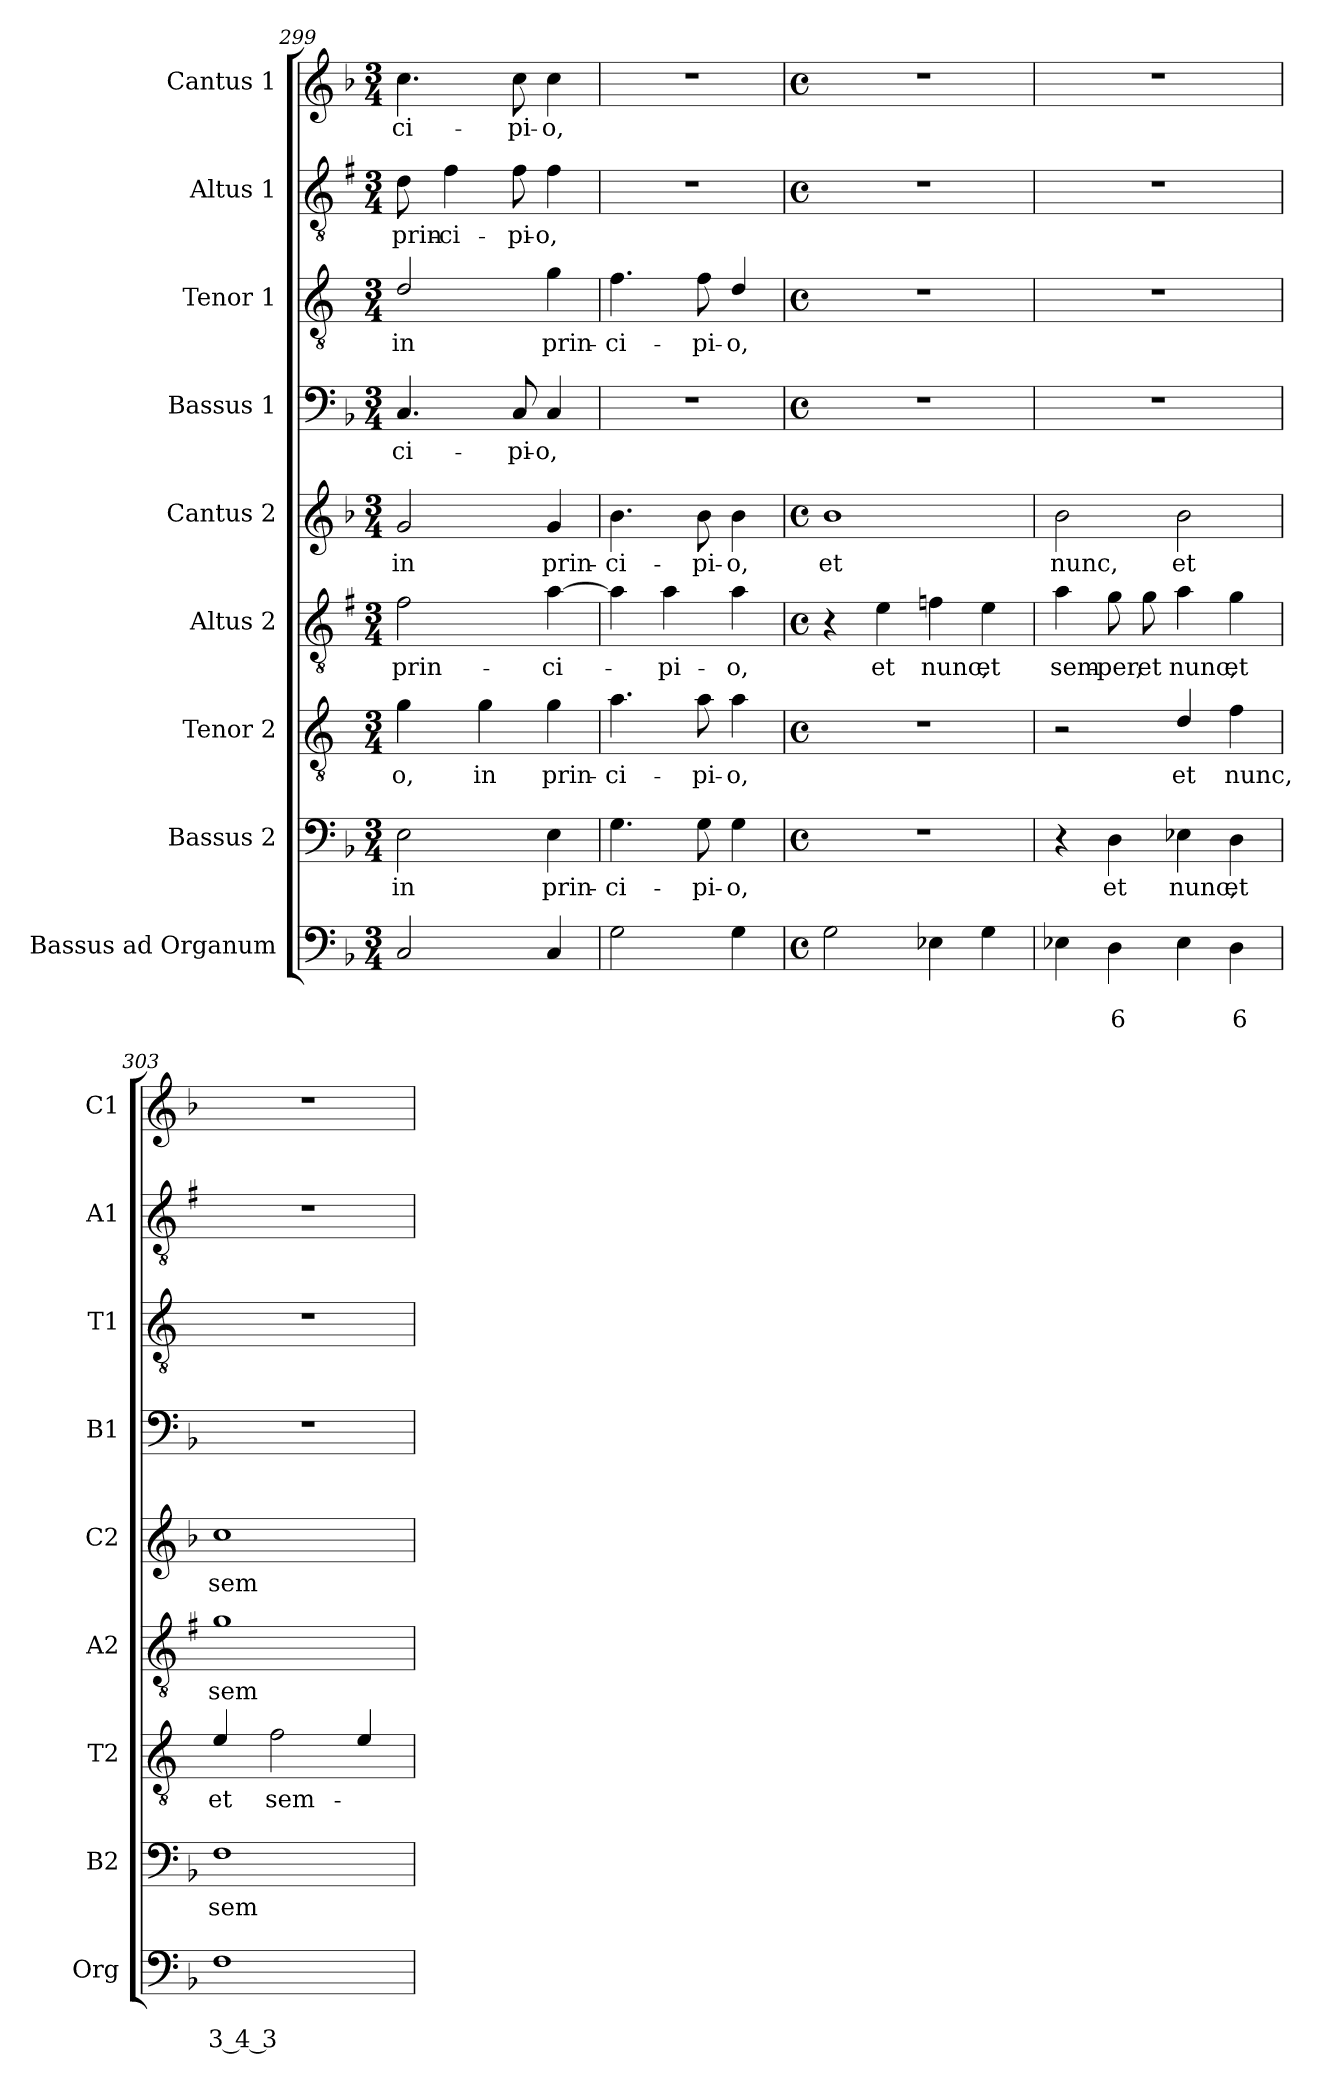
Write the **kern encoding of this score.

**kern	**text	**text	**kern	**text	**kern	**text	**kern	**text	**kern	**text	**kern	**text	**kern	**text	**kern	**text	**kern	**text
*part9	*part9	*part9	*part8	*part8	*part7	*part7	*part6	*part6	*part5	*part5	*part4	*part4	*part3	*part3	*part2	*part2	*part1	*part1
*staff9	*staff9	*staff9	*staff8	*staff8	*staff7	*staff7	*staff6	*staff6	*staff5	*staff5	*staff4	*staff4	*staff3	*staff3	*staff2	*staff2	*staff1	*staff1
*I"Bassus ad Organum	*	*	*I"Bassus 2	*	*I"Tenor 2	*	*I"Altus 2	*	*I"Cantus 2	*	*I"Bassus 1	*	*I"Tenor 1	*	*I"Altus 1	*	*I"Cantus 1	*
*I'Org	*	*	*I'B2	*	*I'T2	*	*I'A2	*	*I'C2	*	*I'B1	*	*I'T1	*	*I'A1	*	*I'C1	*
*clefF4	*	*	*clefF4	*	*clefGv2	*	*clefGv2	*	*clefG2	*	*clefF4	*	*clefGv2	*	*clefGv2	*	*clefG2	*
*	*	*	*	*	*ITrd4c7	*	*ITrd1c2	*	*	*	*	*	*ITrd4c7	*	*ITrd1c2	*	*	*
*k[b-]	*	*	*k[b-]	*	*k[b-]	*	*k[b-]	*	*k[b-]	*	*k[b-]	*	*k[b-]	*	*k[b-]	*	*k[b-]	*
*F:	*	*	*F:	*	*F:	*	*F:	*	*F:	*	*F:	*	*F:	*	*F:	*	*F:	*
*M3/4	*	*	*M3/4	*	*M3/4	*	*M3/4	*	*M3/4	*	*M3/4	*	*M3/4	*	*M3/4	*	*M3/4	*
=299	=299	=299	=299	=299	=299	=299	=299	=299	=299	=299	=299	=299	=299	=299	=299	=299	=299	=299
!	!	!	!	!LO:LY:b	!	!LO:LY:b	!	!LO:LY:b	!	!LO:LY:b	!	!LO:LY:b	!	!LO:LY:b	!	!LO:LY:b	!	!LO:LY:b
2C/	.	.	2E\	in	4c\	-o,	2e\	prin-	2g/	in	4.C/	-ci-	2G/	in	8c\	prin-	4.cc\	-ci-
!	!	!	!	!	!	!	!	!	!	!	!	!	!	!	!	!LO:LY:b	!	!
.	.	.	.	.	.	.	.	.	.	.	.	.	.	.	4e\	-ci-	.	.
!	!	!	!	!	!	!LO:LY:b	!	!	!	!	!	!	!	!	!	!	!	!
.	.	.	.	.	4c\	in	.	.	.	.	.	.	.	.	.	.	.	.
!	!	!	!	!	!	!	!	!	!	!	!	!LO:LY:b	!	!	!	!LO:LY:b	!	!LO:LY:b
.	.	.	.	.	.	.	.	.	.	.	8C/	-pi-	.	.	8e\	-pi-	8cc\	-pi-
!	!	!	!	!LO:LY:b	!	!LO:LY:b	!	!LO:LY:b	!	!LO:LY:b	!	!LO:LY:b	!	!LO:LY:b	!	!LO:LY:b	!	!LO:LY:b
4C/	.	.	4E\	prin-	4c\	prin-	[4g\	-ci-	4g/	prin-	4C/	-o,	4c\	prin-	4e\	-o,	4cc\	-o,
!!LO:PB:g=z
=300	=300	=300	=300	=300	=300	=300	=300	=300	=300	=300	=300	=300	=300	=300	=300	=300	=300	=300
!	!	!	!	!LO:LY:b	!	!LO:LY:b	!	!	!	!LO:LY:b	!	!	!	!LO:LY:b	!	!	!	!
2G\	.	.	4.G\	-ci-	4.d\	-ci-	4g\]	.	4.b-\	-ci-	2.r	.	4.B-\	-ci-	2.r	.	2.r	.
!	!	!	!	!	!	!	!	!LO:LY:b	!	!	!	!	!	!	!	!	!	!
.	.	.	.	.	.	.	4g\	-pi-	.	.	.	.	.	.	.	.	.	.
!	!	!	!	!LO:LY:b	!	!LO:LY:b	!	!	!	!LO:LY:b	!	!	!	!LO:LY:b	!	!	!	!
.	.	.	8G\	-pi-	8d\	-pi-	.	.	8b-\	-pi-	.	.	8B-\	-pi-	.	.	.	.
!	!	!	!	!LO:LY:b	!	!LO:LY:b	!	!LO:LY:b	!	!LO:LY:b	!	!	!	!LO:LY:b	!	!	!	!
4G\	.	.	4G\	-o,	4d\	-o,	4g\	-o,	4b-\	-o,	.	.	4G/	-o,	.	.	.	.
=301	=301	=301	=301	=301	=301	=301	=301	=301	=301	=301	=301	=301	=301	=301	=301	=301	=301	=301
*M4/4	*	*	*M4/4	*	*M4/4	*	*M4/4	*	*M4/4	*	*M4/4	*	*M4/4	*	*M4/4	*	*M4/4	*
*met(c)	*	*	*met(c)	*	*met(c)	*	*met(c)	*	*met(c)	*	*met(c)	*	*met(c)	*	*met(c)	*	*met(c)	*
!	!	!	!	!	!	!	!	!	!	!LO:LY:b	!	!	!	!	!	!	!	!
2G\	.	.	1r	.	1r	.	4r	.	1b-	et	1r	.	1r	.	1r	.	1r	.
!	!	!	!	!	!	!	!	!LO:LY:b	!	!	!	!	!	!	!	!	!	!
.	.	.	.	.	.	.	4d\	et	.	.	.	.	.	.	.	.	.	.
!	!	!	!	!	!	!	!	!LO:LY:b	!	!	!	!	!	!	!	!	!	!
4E-X\	.	.	.	.	.	.	4e-X\	nunc,	.	.	.	.	.	.	.	.	.	.
!	!	!	!	!	!	!	!	!LO:LY:b	!	!	!	!	!	!	!	!	!	!
4G\	.	.	.	.	.	.	4d\	et	.	.	.	.	.	.	.	.	.	.
=302	=302	=302	=302	=302	=302	=302	=302	=302	=302	=302	=302	=302	=302	=302	=302	=302	=302	=302
!	!	!	!	!	!	!	!	!LO:LY:b	!	!LO:LY:b	!	!	!	!	!	!	!	!
4E-X\	.	.	4r	.	2r	.	4g\	sem-	2b-\	nunc,	1r	.	1r	.	1r	.	1r	.
!	!	!LO:LY:b	!	!LO:LY:b	!	!	!	!LO:LY:b	!	!	!	!	!	!	!	!	!	!
4D\	.	6	4D\	et	.	.	8f\	-per,	.	.	.	.	.	.	.	.	.	.
!	!	!	!	!	!	!	!	!LO:LY:b	!	!	!	!	!	!	!	!	!	!
.	.	.	.	.	.	.	8f\	et	.	.	.	.	.	.	.	.	.	.
!	!	!	!	!LO:LY:b	!	!LO:LY:b	!	!LO:LY:b	!	!LO:LY:b	!	!	!	!	!	!	!	!
4E-\	.	.	4E-X\	nunc,	4G/	et	4g\	nunc,	2b-\	et	.	.	.	.	.	.	.	.
!	!	!LO:LY:b	!	!LO:LY:b	!	!LO:LY:b	!	!LO:LY:b	!	!	!	!	!	!	!	!	!	!
4D\	.	6	4D\	et	4B-\	nunc,	4f\	et	.	.	.	.	.	.	.	.	.	.
=303	=303	=303	=303	=303	=303	=303	=303	=303	=303	=303	=303	=303	=303	=303	=303	=303	=303	=303
!	!	!LO:LY:b	!	!LO:LY:b	!	!LO:LY:b	!	!LO:LY:b	!	!LO:LY:b	!	!	!	!	!	!	!	!
1F	.	3 4 3	1F	sem-	4A/	et	1f	sem-	1cc	sem-	1r	.	1r	.	1r	.	1r	.
!	!	!	!	!	!	!LO:LY:b	!	!	!	!	!	!	!	!	!	!	!	!
.	.	.	.	.	2B-\	sem-	.	.	.	.	.	.	.	.	.	.	.	.
.	.	.	.	.	4A/	.	.	.	.	.	.	.	.	.	.	.	.	.
=	=	=	=	=	=	=	=	=	=	=	=	=	=	=	=	=	=	=
*-	*-	*-	*-	*-	*-	*-	*-	*-	*-	*-	*-	*-	*-	*-	*-	*-	*-	*-
